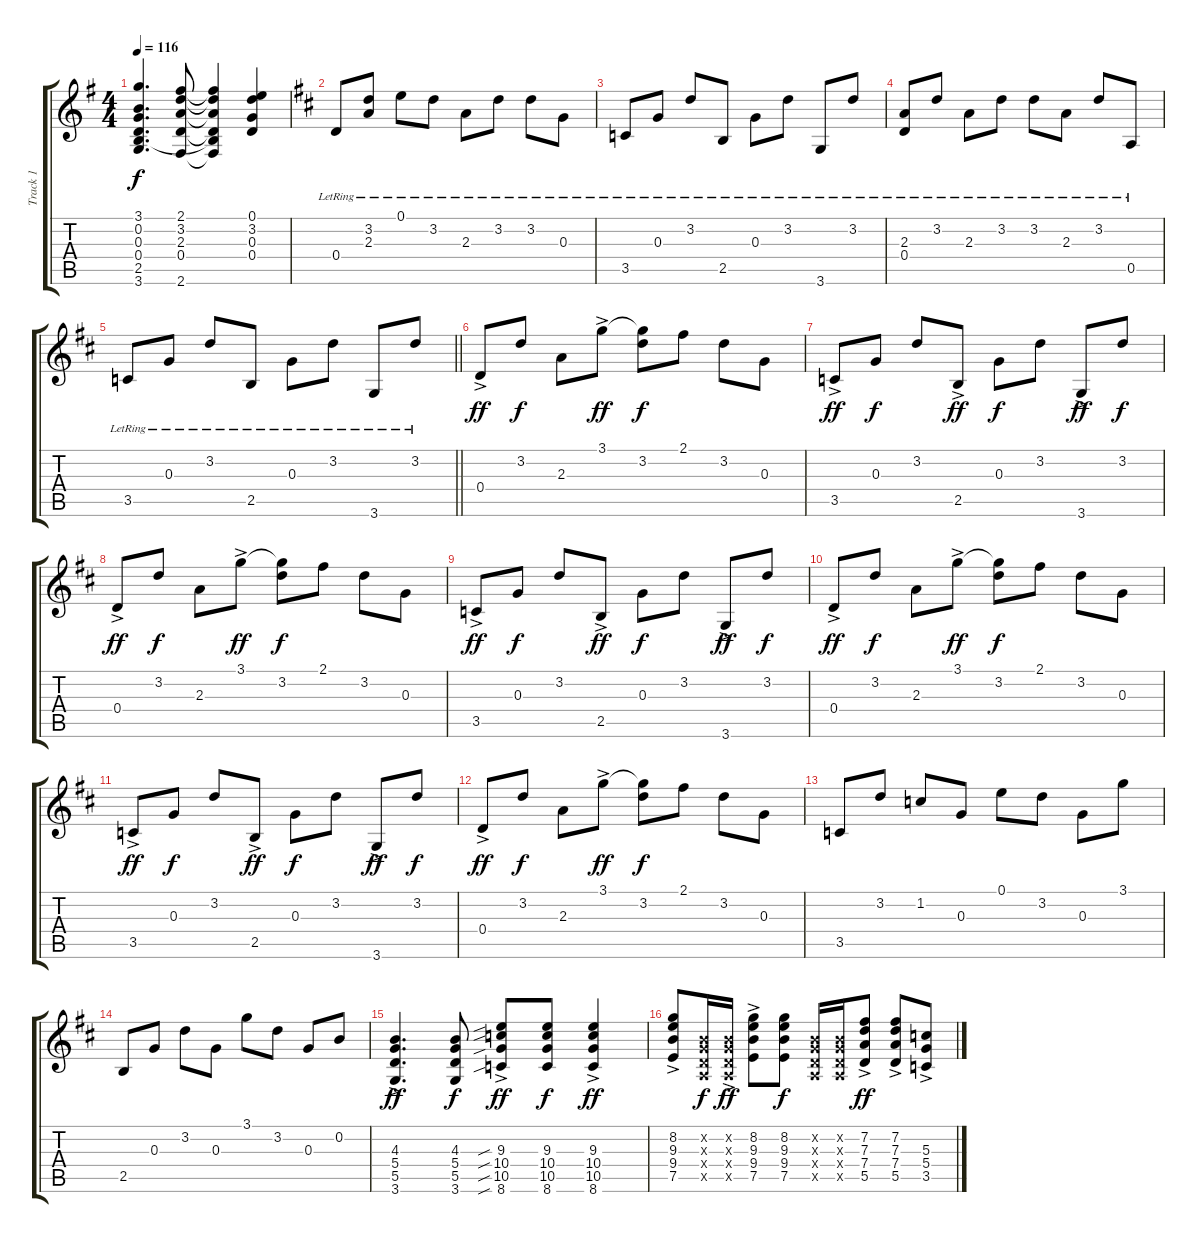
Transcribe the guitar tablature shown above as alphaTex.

\track ("Track 1" "Track 1") {instrument acousticguitarsteel}
\staff {score tabs}
\tuning (E4 B3 G3 D3 A2 E2) {hide}
\ts (4 4)
\tempo 116
\clef g2
\ks g
(3.1 0.2 0.3 0.4 2.5 3.6).4{d dy f} (2.1 3.2 2.3 0.4 2.6).8 (2.1{t} 3.2{t} 2.3{t} 0.4{t} 2.5{t} 2.6{t}).4 (0.1 3.2 0.3 0.4).4 |
\ks d
0.4{lr}.8 (3.2{lr} 2.3{lr}).8 0.1{lr}.8 3.2{lr}.8 2.3{lr}.8 3.2{lr}.8 3.2{lr}.8 0.3{lr}.8 |
3.5{lr}.8 0.3{lr}.8 3.2{lr}.8 2.5{lr}.8 0.3{lr}.8 3.2{lr}.8 3.6{lr}.8 3.2{lr}.8 |
(2.3{lr} 0.4{lr}).8 3.2{lr}.8 2.3{lr}.8 3.2{lr}.8 3.2{lr}.8 2.3{lr}.8 3.2{lr}.8 0.5{lr}.8 |
\barLineRight lightlight
3.5{lr}.8 0.3{lr}.8 3.2{lr}.8 2.5{lr}.8 0.3{lr}.8 3.2{lr}.8 3.6{lr}.8 3.2{lr}.8 |
0.4{ac}.8{dy ff} 3.2.8{dy f} 2.3.8 3.1{ac}.8{dy ff} (3.1{t} 3.2).8{dy f} 2.1.8 3.2.8 0.3.8 |
3.5{ac}.8{dy ff} 0.3.8{dy f} 3.2.8 2.5{ac}.8{dy ff} 0.3.8{dy f} 3.2.8 3.6{ac}.8{dy ff} 3.2.8{dy f} |
0.4{ac}.8{dy ff} 3.2.8{dy f} 2.3.8 3.1{ac}.8{dy ff} (3.1{t} 3.2).8{dy f} 2.1.8 3.2.8 0.3.8 |
3.5{ac}.8{dy ff} 0.3.8{dy f} 3.2.8 2.5{ac}.8{dy ff} 0.3.8{dy f} 3.2.8 3.6{ac}.8{dy ff} 3.2.8{dy f} |
0.4{ac}.8{dy ff} 3.2.8{dy f} 2.3.8 3.1{ac}.8{dy ff} (3.1{t} 3.2).8{dy f} 2.1.8 3.2.8 0.3.8 |
3.5{ac}.8{dy ff} 0.3.8{dy f} 3.2.8 2.5{ac}.8{dy ff} 0.3.8{dy f} 3.2.8 3.6{ac}.8{dy ff} 3.2.8{dy f} |
0.4{ac}.8{dy ff} 3.2.8{dy f} 2.3.8 3.1{ac}.8{dy ff} (3.1{t} 3.2).8{dy f} 2.1.8 3.2.8 0.3.8 |
3.5.8 3.2.8 1.2.8 0.3.8 0.1.8 3.2.8 0.3.8 3.1.8 |
2.5.8 0.3.8 3.2.8 0.3.8 3.1.8 3.2.8 0.3.8 0.2.8 |
(4.3{ac} 5.4{ac} 5.5{ac} 3.6{ac}).4{d dy ff instrument distortionguitar} (4.3 5.4 5.5 3.6).8{dy f} (9.3{sib ac} 10.4{sib ac} 10.5{sib ac} 8.6{sib ac}).8{dy ff} (9.3 10.4 10.5 8.6).8{dy f} (9.3{ac} 10.4{ac} 10.5{ac} 8.6{ac}).4{dy ff} |
(8.2{ac} 9.3{ac} 9.4{ac} 7.5{ac}).8 (0.2{x} 0.3{x} 0.4{x} 0.5{x}).16{dy f} (0.2{ac x} 0.3{ac x} 0.4{ac x} 0.5{ac x}).16{dy ff} (8.2{ac} 9.3{ac} 9.4{ac} 7.5{ac}).8 (8.2 9.3 9.4 7.5).8{dy f} (0.2{x} 0.3{x} 0.4{x} 0.5{x}).16 (0.2{x} 0.3{x} 0.4{x} 0.5{x}).16 (7.2{ac} 7.3{ac} 7.4{ac} 5.5{ac}).8{dy ff} (7.2{ac} 7.3{ac} 7.4{ac} 5.5{ac}).8 (5.3{ac} 5.4{ac} 3.5{ac}).8
